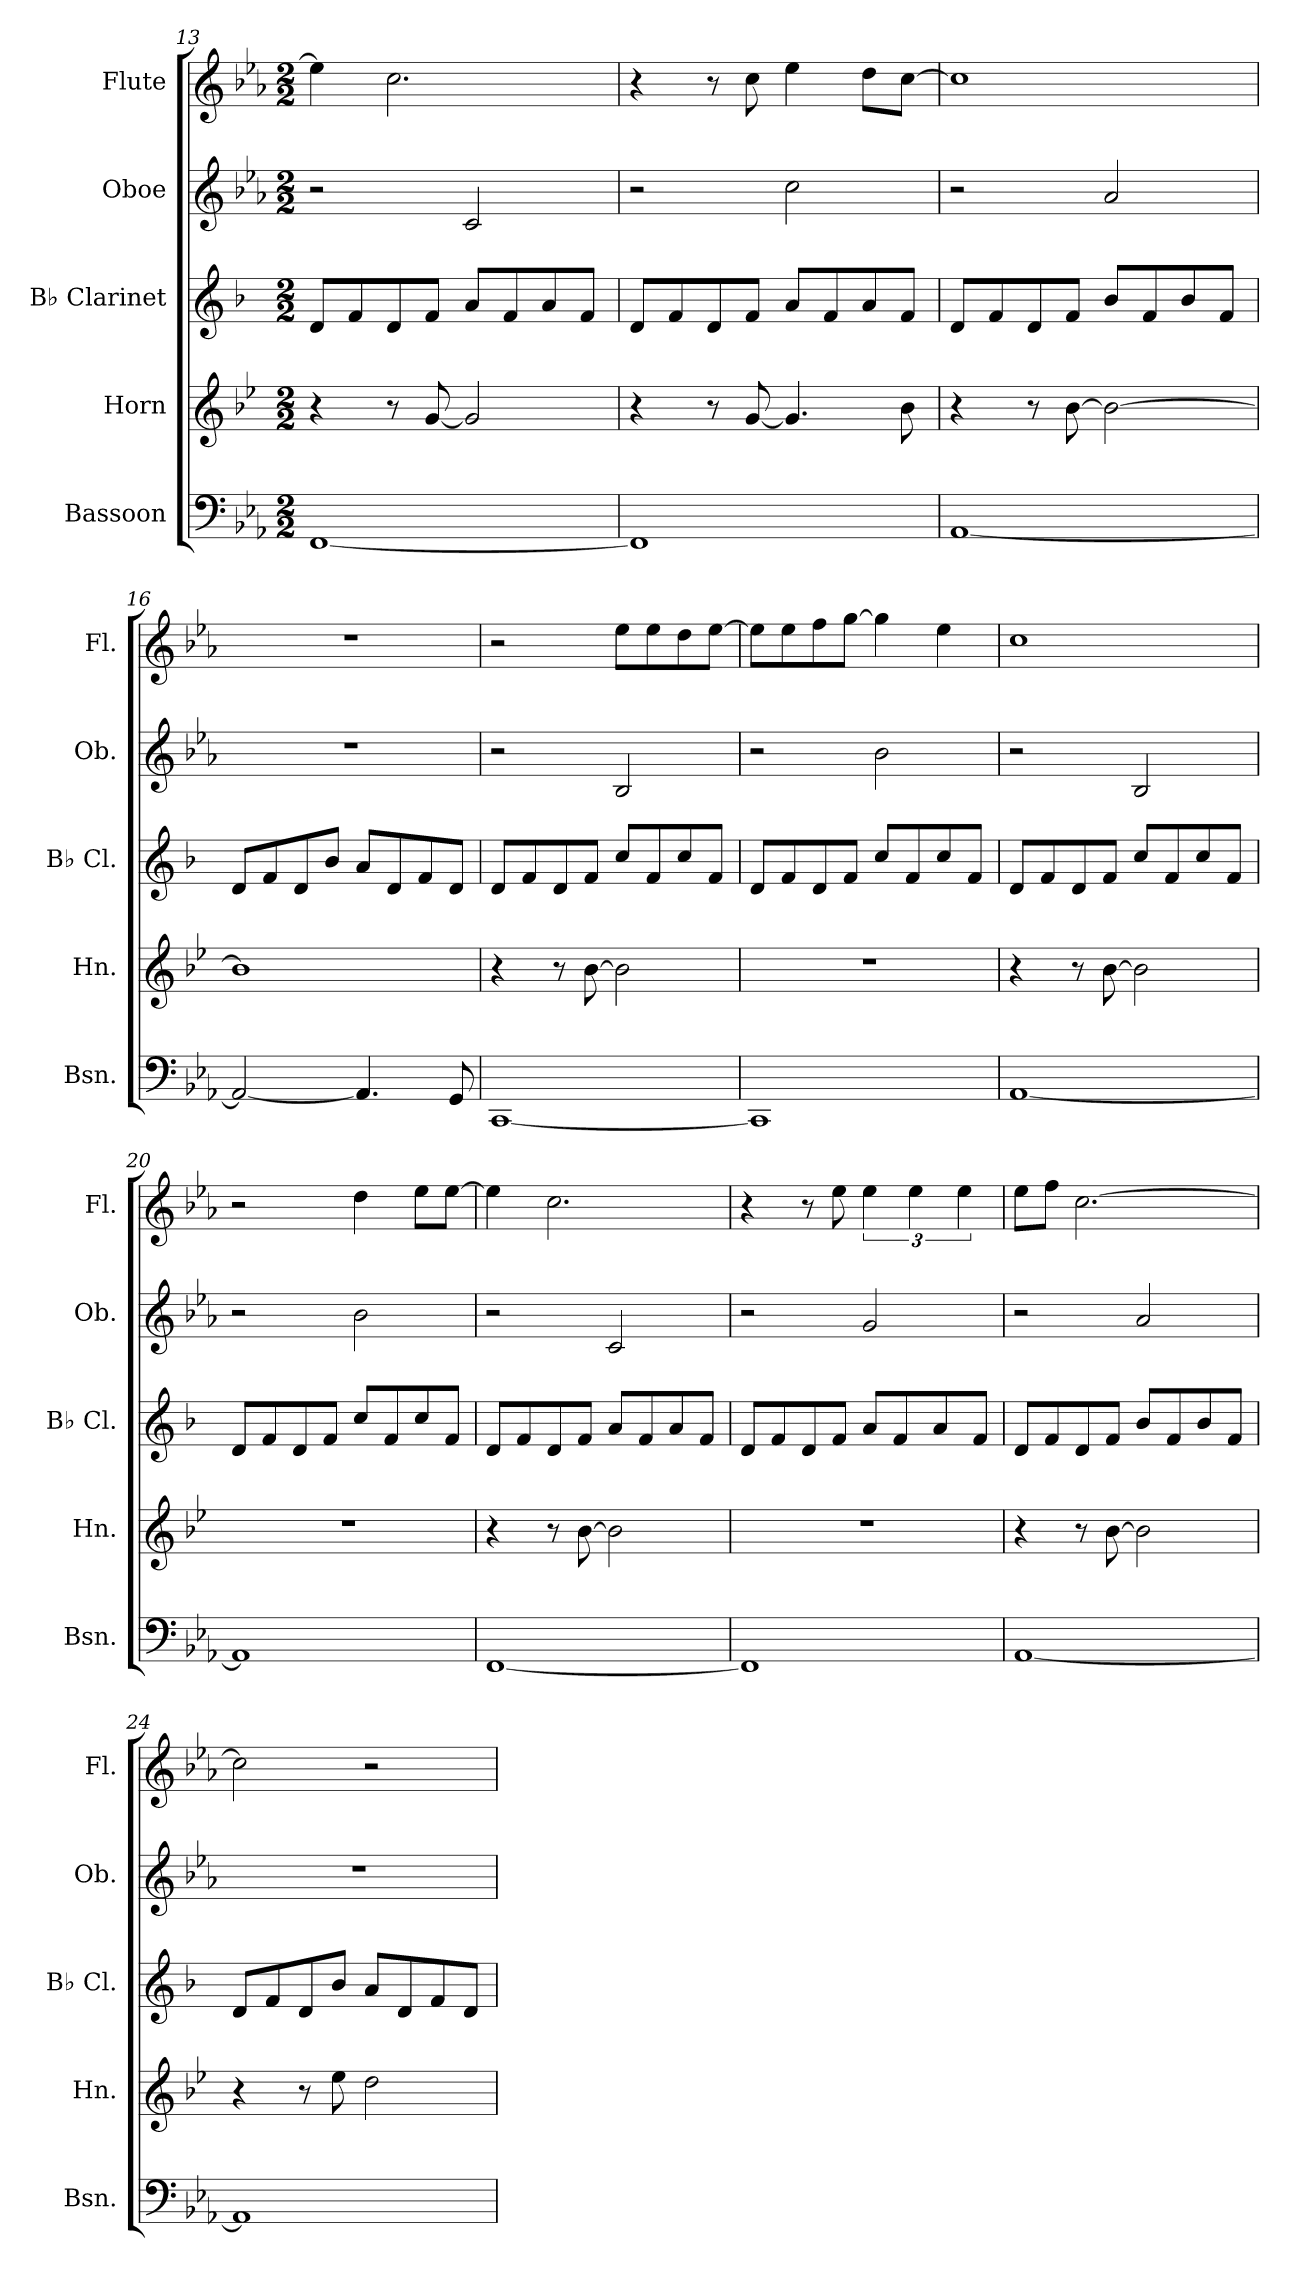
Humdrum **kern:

**kern	**kern	**kern	**kern	**kern
*part5	*part4	*part3	*part2	*part1
*staff5	*staff4	*staff3	*staff2	*staff1
*I"Bassoon	*I"Horn	*I"B♭ Clarinet	*I"Oboe	*I"Flute
*I'Bsn.	*I'Hn.	*I'B♭ Cl.	*I'Ob.	*I'Fl.
!!LO:LB:g=z
*clefF4	*clefG2	*clefG2	*clefG2	*clefG2
*	*ITrd4c7	*ITrd1c2	*	*
*k[b-e-a-]	*k[b-e-a-]	*k[b-e-a-]	*k[b-e-a-]	*k[b-e-a-]
*E-:	*E-:	*E-:	*E-:	*E-:
*M2/2	*M2/2	*M2/2	*M2/2	*M2/2
=13	=13	=13	=13	=13
[1FF	4r	8c/L	2r	4ee-\]
.	.	8e-/	.	.
.	8r	8c/	.	2.cc\
.	[8c/	8e-/J	.	.
.	2c/]	8g/L	2c/	.
.	.	8e-/	.	.
.	.	8g/	.	.
.	.	8e-/J	.	.
=14	=14	=14	=14	=14
1FF]	4r	8c/L	2r	4r
.	.	8e-/	.	.
.	8r	8c/	.	8r
.	[8c/	8e-/J	.	8cc\
.	4.c/]	8g/L	2cc\	4ee-\
.	.	8e-/	.	.
.	.	8g/	.	8dd\L
.	8e-\	8e-/J	.	[8cc\J
=15	=15	=15	=15	=15
[1AA-	4r	8c/L	2r	1cc]
.	.	8e-/	.	.
.	8r	8c/	.	.
.	[8e-\	8e-/J	.	.
.	2e-\_	8a-/L	2a-/	.
.	.	8e-/	.	.
.	.	8a-/	.	.
.	.	8e-/J	.	.
=16	=16	=16	=16	=16
2AA-/_	1e-]	8c/L	1r	1r
.	.	8e-/	.	.
.	.	8c/	.	.
.	.	8a-/J	.	.
4.AA-/]	.	8g/L	.	.
.	.	8c/	.	.
.	.	8e-/	.	.
8GG/	.	8c/J	.	.
!!LO:PB:g=z
=17	=17	=17	=17	=17
[1CC	4r	8c/L	2r	2r
.	.	8e-/	.	.
.	8r	8c/	.	.
.	[8e-\	8e-/J	.	.
.	2e-\]	8b-/L	2B-/	8ee-\L
.	.	8e-/	.	8ee-\
.	.	8b-/	.	8dd\
.	.	8e-/J	.	[8ee-\J
=18	=18	=18	=18	=18
1CC]	1r	8c/L	2r	8ee-\L]
.	.	8e-/	.	8ee-\
.	.	8c/	.	8ff\
.	.	8e-/J	.	[8gg\J
.	.	8b-/L	2b-\	4gg\]
.	.	8e-/	.	.
.	.	8b-/	.	4ee-\
.	.	8e-/J	.	.
=19	=19	=19	=19	=19
[1AA-	4r	8c/L	2r	1cc
.	.	8e-/	.	.
.	8r	8c/	.	.
.	[8e-\	8e-/J	.	.
.	2e-\]	8b-/L	2B-/	.
.	.	8e-/	.	.
.	.	8b-/	.	.
.	.	8e-/J	.	.
=20	=20	=20	=20	=20
1AA-]	1r	8c/L	2r	2r
.	.	8e-/	.	.
.	.	8c/	.	.
.	.	8e-/J	.	.
.	.	8b-/L	2b-\	4dd\
.	.	8e-/	.	.
.	.	8b-/	.	8ee-\L
.	.	8e-/J	.	[8ee-\J
!!LO:LB:g=z
=21	=21	=21	=21	=21
[1FF	4r	8c/L	2r	4ee-\]
.	.	8e-/	.	.
.	8r	8c/	.	2.cc\
.	[8e-\	8e-/J	.	.
.	2e-\]	8g/L	2c/	.
.	.	8e-/	.	.
.	.	8g/	.	.
.	.	8e-/J	.	.
=22	=22	=22	=22	=22
1FF]	1r	8c/L	2r	4r
.	.	8e-/	.	.
.	.	8c/	.	8r
.	.	8e-/J	.	8ee-\
.	.	8g/L	2g/	6ee-\
.	.	8e-/	.	.
.	.	.	.	6ee-\
.	.	8g/	.	.
.	.	.	.	6ee-\
.	.	8e-/J	.	.
=23	=23	=23	=23	=23
[1AA-	4r	8c/L	2r	8ee-\L
.	.	8e-/	.	8ff\J
.	8r	8c/	.	[2.cc\
.	[8e-\	8e-/J	.	.
.	2e-\]	8a-/L	2a-/	.
.	.	8e-/	.	.
.	.	8a-/	.	.
.	.	8e-/J	.	.
=24	=24	=24	=24	=24
1AA-]	4r	8c/L	1r	2cc\]
.	.	8e-/	.	.
.	8r	8c/	.	.
.	8a-\	8a-/J	.	.
.	2g\	8g/L	.	2r
.	.	8c/	.	.
.	.	8e-/	.	.
.	.	8c/J	.	.
=	=	=	=	=
*-	*-	*-	*-	*-
